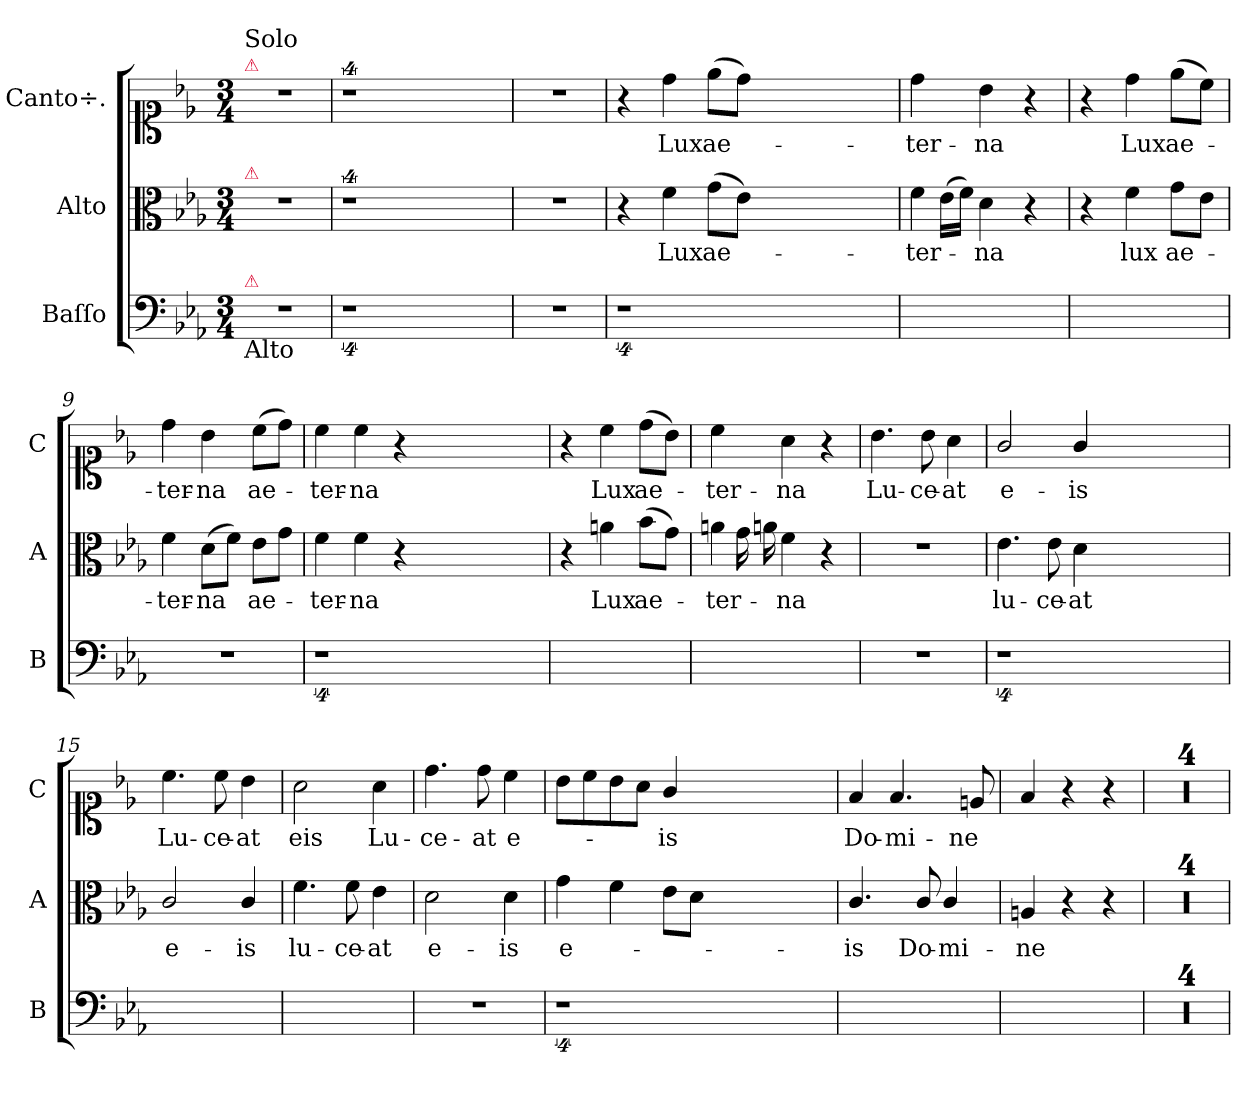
**kern	**kern	**text	**kern	**text
*part3	*part2	*part2	*part1	*part1
*staff3	*staff2	*staff2	*staff1	*staff1
*I"Baſſo	*I"Alto	*	*I"Canto÷.	*
*I'B	*I'A	*	*I'C	*
*clefF4	*clefC3	*	*clefC1	*
*k[b-e-a-]	*k[b-e-a-]	*	*k[b-e-]	*
*M3/4	*M3/4	*	*M3/4	*
=1	=1	=1	=1	=1
!	!	!	!LO:TX:a:color=crimson:t=⚠	!
!	!	!	!LO:TX:a:t=Solo	!
!	!LO:TX:a:color=crimson:t=⚠	!	!	!
!LO:TX:a:color=crimson:t=⚠	!	!	!	!
!LO:TX:b:t=Alto	!	!	!	!
2.r	2.r	.	2.r	.
=2	=2	=2	=2	=2
4%9r	4%9r	.	4%9r	.
=5	=5	=5	=5	=5
!	!LO:N:vis=1	!	!LO:N:vis=1	!
2.r	2.r	.	2.r	.
=6	=6	=6	=6	=6
4%9r	4r	.	4r	.
.	4f\	Lux	4dd\	Lux
.	(8g\L	ae-	(8ee-\L	ae-
.	8e-\J)	.	8dd\J)	.
.	1.ryy	.	1.ryy	.
=7	=7	=7	=7	=7
!	!LO:N:vis=4	!	!	!
2.ryy	8f\	-ter-	4dd\	-ter-
.	(16e-\LL	.	.	.
.	16f\JJ)	.	.	.
.	4d\	-na	4b-\	-na
.	4r	.	4r	.
=8	=8	=8	=8	=8
2.ryy	4r	.	4r	.
.	4f\	lux	4dd\	Lux
.	8g\L	ae-	(8ee-\L	ae-
.	8e-\J	.	8cc\J)	.
=9	=9	=9	=9	=9
2.r	4f\	-ter-	4dd\	-ter-
.	(8d\L	-na	4b-\	-na
.	8f\J)	.	.	.
.	8e-\L	ae-	(8cc\L	ae-
.	8g\J	.	8dd\J)	.
=10	=10	=10	=10	=10
4%9r	4f\	-ter-	4cc\	-ter-
.	4f\	-na	4cc\	-na
.	4r	.	4r	.
.	1.ryy	.	1.ryy	.
=11	=11	=11	=11	=11
2.ryy	4r	.	4r	.
.	4an	Lux	4cc\	Lux
.	(8b-\L	ae-	(8dd\L	ae-
.	8g\J)	.	8b-\J)	.
=12	=12	=12	=12	=12
!	!LO:N:vis=4	!	!	!
2.ryy	8an	-ter-	4cc\	-ter-
.	16g\	.	.	.
.	16an	.	.	.
.	4f\	-na	4a\	-na
.	4r	.	4r	.
=13	=13	=13	=13	=13
2.r	2.r	.	4.b-\	Lu-
.	.	.	8b-\	-ce-
.	.	.	4a\	-at
=14	=14	=14	=14	=14
4%9r	4.e-\	lu-	2g/	e-
.	8e-\	-ce-	.	.
.	4d\	-at	4g/	-is
.	1.ryy	.	1.ryy	.
=15	=15	=15	=15	=15
2.ryy	2c/	e-	4.cc\	Lu-
.	.	.	8cc\	-ce-
.	4c/	-is	4b-\	-at
=16	=16	=16	=16	=16
2.ryy	4.f\	lu-	2a\	eis
.	8f\	-ce-	.	.
.	4e-\	-at	4a\	Lu-
=17	=17	=17	=17	=17
2.r	2d\	e-	4.dd\	-ce-
.	.	.	8dd\	-at
.	4d\	-is	4cc\	e-
=18	=18	=18	=18	=18
4%9r	4g\	e-	8b-\L	.
.	.	.	8cc\	.
.	4f\	.	8b-\	.
.	.	.	8a\J	.
.	8e-\L	.	4g/	-is
.	8d\J	.	.	.
.	1.ryy	.	1.ryy	.
=19	=19	=19	=19	=19
2.ryy	4.c/	-is	4f/	Do-
.	.	.	4.f/	-mi-
.	8c/	Do-	.	.
.	4c/	-mi-	.	.
.	.	.	8en/	-ne
=20	=20	=20	=20	=20
2.ryy	4An	-ne	4f/	.
.	4r	.	4r	.
.	4r	.	4r	.
=21	=21	=21	=21	=21
2.r	2.r	.	2.r	.
=22	=22	=22	=22	=22
2.r	2.r	.	2.r	.
=23	=23	=23	=23	=23
2.r	2.r	.	2.r	.
=24	=24	=24	=24	=24
2.r	2.r	.	2.r	.
=	=	=	=	=
*-	*-	*-	*-	*-
